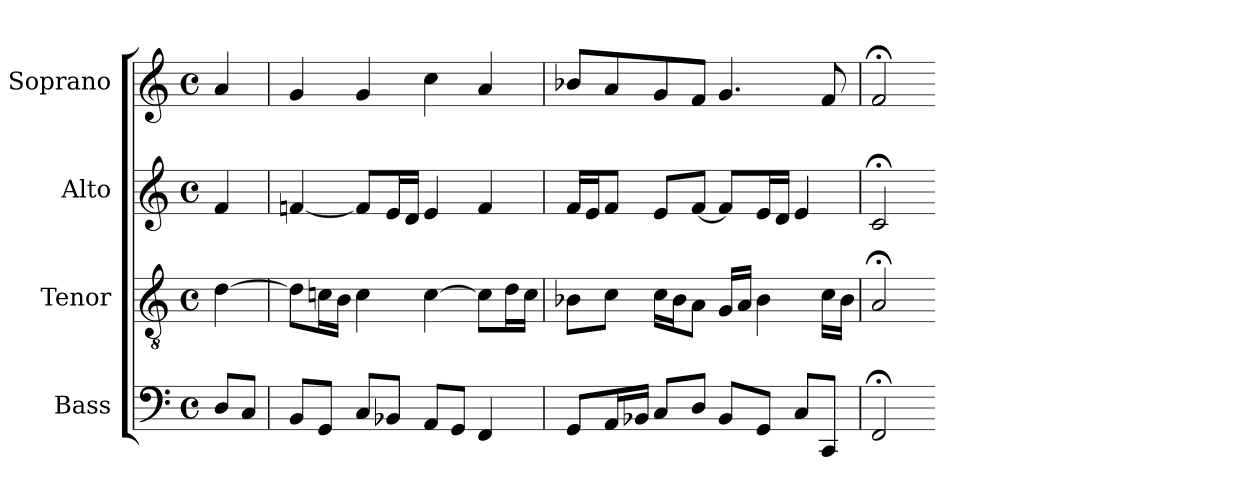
**kern	**kern	**kern	**kern
*part4	*part3	*part2	*part1
*staff4	*staff3	*staff2	*staff1
*I"Bass	*I"Tenor	*I"Alto	*I"Soprano
*I'B	*I'T	*I'A	*I'S
*clefF4	*clefGv2	*clefG2	*clefG2
*k[]	*k[]	*k[]	*k[]
*D:dor	*D:dor	*D:dor	*D:dor
*M4/4	*M4/4	*M4/4	*M4/4
*met(c)	*met(c)	*met(c)	*met(c)
*MM100	*MM100	*MM100	*MM100
=	=	=	=
8DL	[4d	4f	4a
8CJ	.	.	.
=17	=17	=17	=17
8BBL	8dL]	[4fn	4g
8GGJ	16cnL	.	.
.	16BJJ	.	.
8CL	4c	8fL]	4g
8BB-XJ	.	16eL	.
.	.	16dJJ	.
8AAL	[4c	4e	4cc
8GGJ	.	.	.
4FF	8cL]	4f	4a
.	16dL	.	.
.	16cJJ	.	.
=18	=18	=18	=18
8GGL	8B-XL	16fLL	8b-XL
.	.	16eJ	.
16AAL	8cJ	8fJ	8a
16BB-XJJ	.	.	.
8CL	16cLL	8eL	8g
.	16B-J	.	.
8DJ	8AJ	[8fJ	8fJ
8BB-L	16GLL	8fL]	4.g
.	16AJJ	.	.
8GGJ	4B-	16eL	.
.	.	16dJJ	.
8CL	.	4e	.
8CCJ	16cLL	.	8f
.	16B-JJ	.	.
=19	=19	=19	=19
2FF;<	2A;<	2c;<	2f;<
=-	=-	=-	=-
*-	*-	*-	*-
